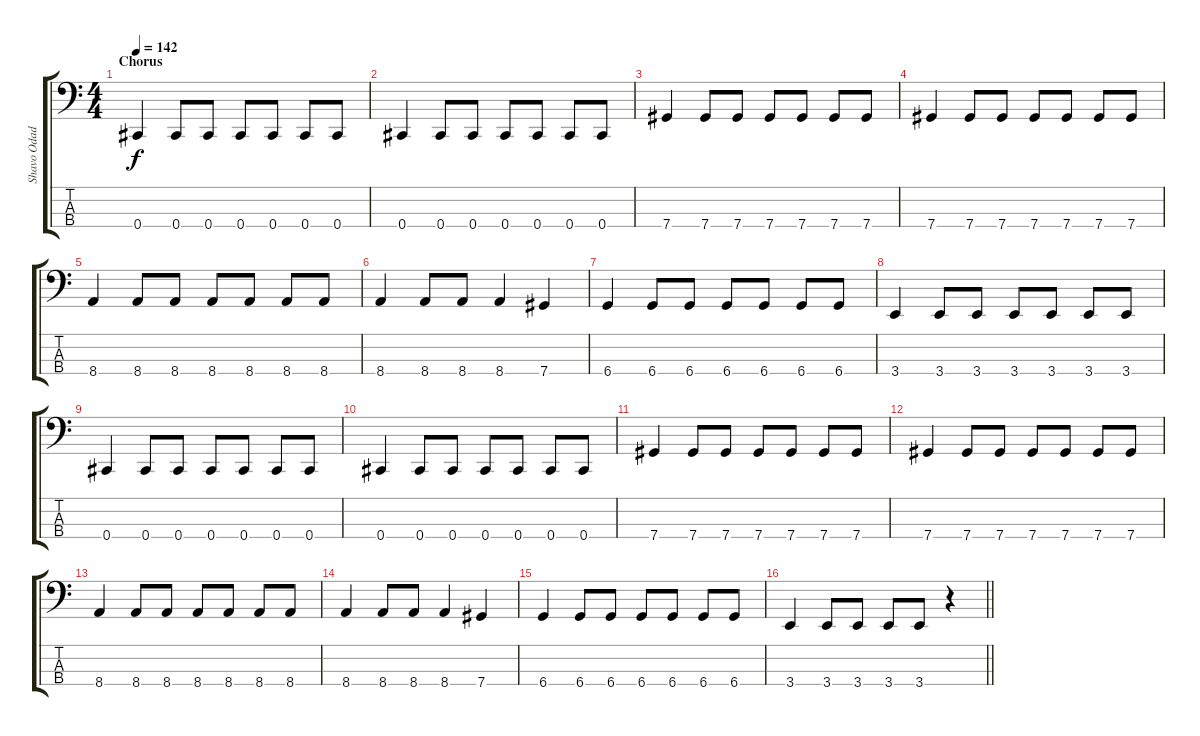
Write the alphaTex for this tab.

\track ("Shavo Odadjian" "Shavo Odad") {instrument electricbassfinger}
\staff {score tabs}
\tuning (Gb2 Db2 Ab1 Db1) {hide}
\ts (4 4)
\section ("" "Chorus")
\tempo 142
\clef f4
\ks c
0.4.4{dy f} 0.4.8 0.4.8 0.4.8 0.4.8 0.4.8 0.4.8 |
0.4.4 0.4.8 0.4.8 0.4.8 0.4.8 0.4.8 0.4.8 |
7.4.4 7.4.8 7.4.8 7.4.8 7.4.8 7.4.8 7.4.8 |
7.4.4 7.4.8 7.4.8 7.4.8 7.4.8 7.4.8 7.4.8 |
8.4.4 8.4.8 8.4.8 8.4.8 8.4.8 8.4.8 8.4.8 |
8.4.4 8.4.8 8.4.8 8.4.4 7.4.4 |
6.4.4 6.4.8 6.4.8 6.4.8 6.4.8 6.4.8 6.4.8 |
3.4.4 3.4.8 3.4.8 3.4.8 3.4.8 3.4.8 3.4.8 |
0.4.4 0.4.8 0.4.8 0.4.8 0.4.8 0.4.8 0.4.8 |
0.4.4 0.4.8 0.4.8 0.4.8 0.4.8 0.4.8 0.4.8 |
7.4.4 7.4.8 7.4.8 7.4.8 7.4.8 7.4.8 7.4.8 |
7.4.4 7.4.8 7.4.8 7.4.8 7.4.8 7.4.8 7.4.8 |
8.4.4 8.4.8 8.4.8 8.4.8 8.4.8 8.4.8 8.4.8 |
8.4.4 8.4.8 8.4.8 8.4.4 7.4.4 |
6.4.4 6.4.8 6.4.8 6.4.8 6.4.8 6.4.8 6.4.8 |
\barLineRight lightlight
3.4.4 3.4.8 3.4.8 3.4.8 3.4.8 r.4
